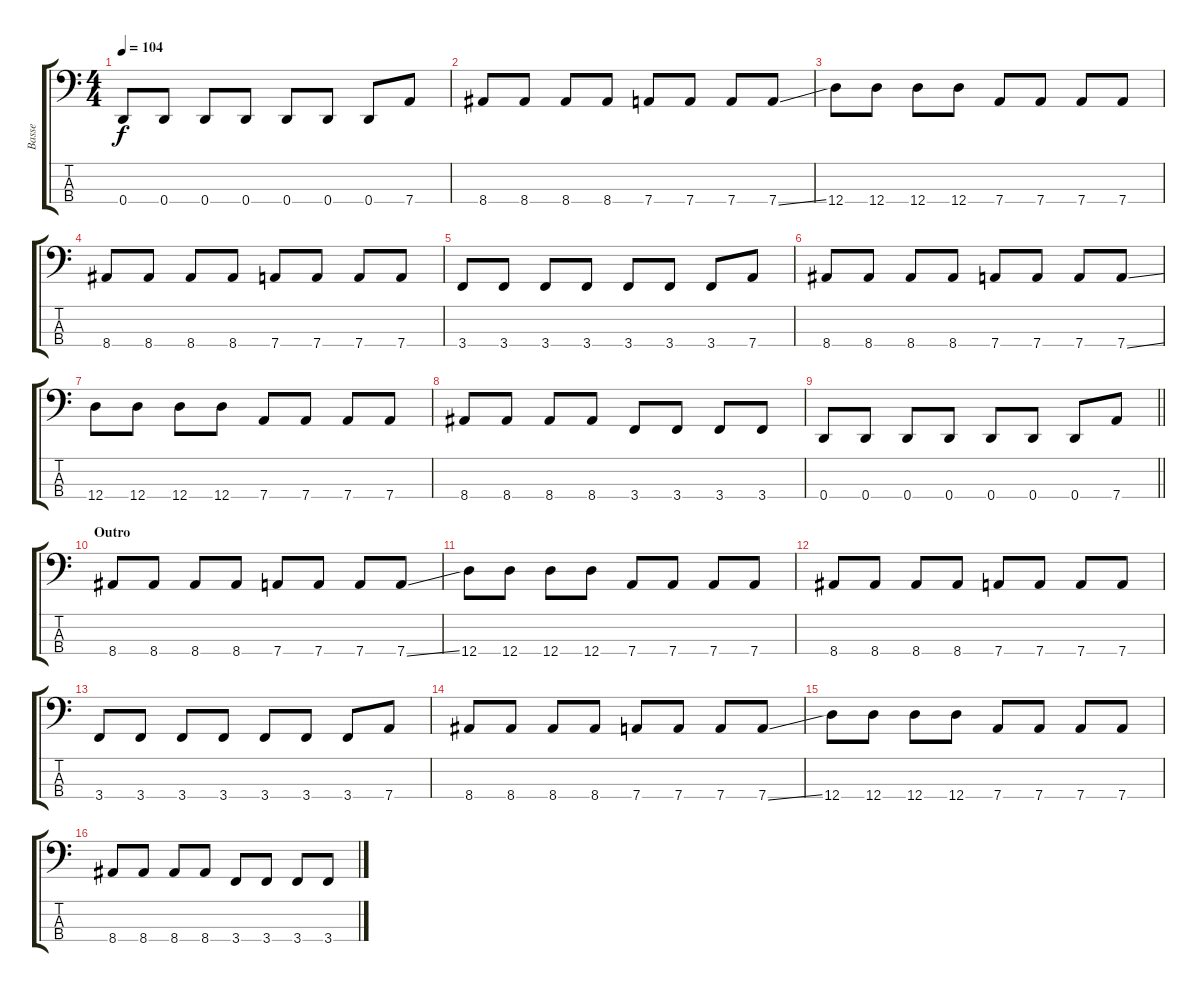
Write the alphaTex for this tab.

\track ("Basse" "Basse") {instrument electricbasspick}
\staff {score tabs}
\tuning (G2 D2 A1 D1) {hide}
\ts (4 4)
\tempo 104
\clef f4
\ks c
0.4.8{dy f} 0.4.8 0.4.8 0.4.8 0.4.8 0.4.8 0.4.8 7.4.8 |
8.4.8 8.4.8 8.4.8 8.4.8 7.4.8 7.4.8 7.4.8 7.4{ss}.8 |
12.4.8 12.4.8 12.4.8 12.4.8 7.4.8 7.4.8 7.4.8 7.4.8 |
8.4.8 8.4.8 8.4.8 8.4.8 7.4.8 7.4.8 7.4.8 7.4.8 |
3.4.8 3.4.8 3.4.8 3.4.8 3.4.8 3.4.8 3.4.8 7.4.8 |
8.4.8 8.4.8 8.4.8 8.4.8 7.4.8 7.4.8 7.4.8 7.4{ss}.8 |
12.4.8 12.4.8 12.4.8 12.4.8 7.4.8 7.4.8 7.4.8 7.4.8 |
8.4.8 8.4.8 8.4.8 8.4.8 3.4.8 3.4.8 3.4.8 3.4.8 |
\barLineRight lightlight
0.4.8 0.4.8 0.4.8 0.4.8 0.4.8 0.4.8 0.4.8 7.4.8 |
\section ("" "Outro")
8.4.8 8.4.8 8.4.8 8.4.8 7.4.8 7.4.8 7.4.8 7.4{ss}.8 |
12.4.8 12.4.8 12.4.8 12.4.8 7.4.8 7.4.8 7.4.8 7.4.8 |
8.4.8 8.4.8 8.4.8 8.4.8 7.4.8 7.4.8 7.4.8 7.4.8 |
3.4.8 3.4.8 3.4.8 3.4.8 3.4.8 3.4.8 3.4.8 7.4.8 |
8.4.8 8.4.8 8.4.8 8.4.8 7.4.8 7.4.8 7.4.8 7.4{ss}.8 |
12.4.8 12.4.8 12.4.8 12.4.8 7.4.8 7.4.8 7.4.8 7.4.8 |
8.4.8 8.4.8 8.4.8 8.4.8 3.4.8 3.4.8 3.4.8 3.4.8
